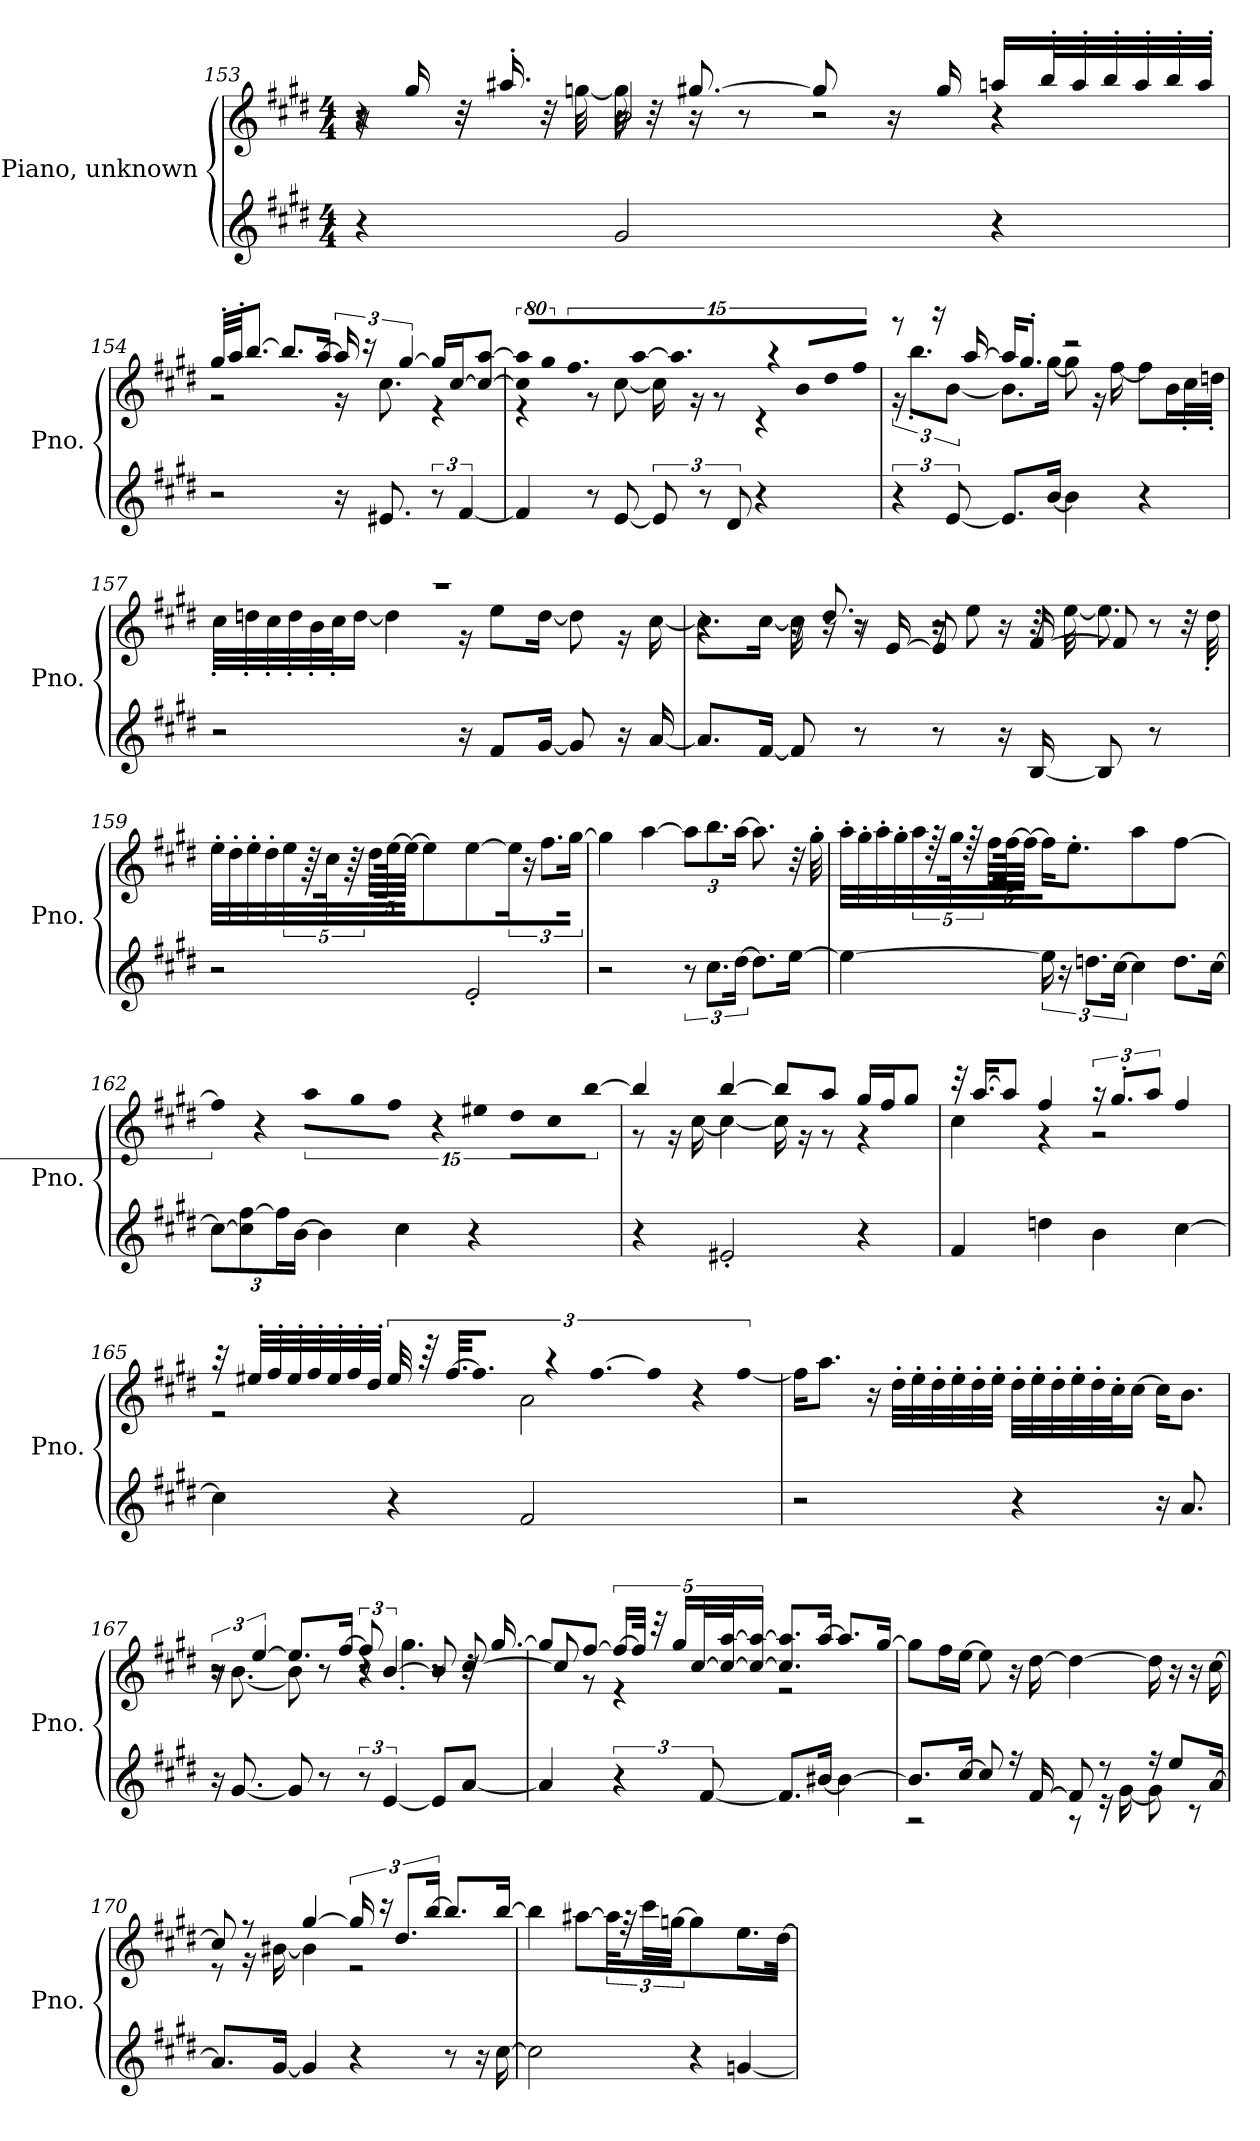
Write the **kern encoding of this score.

**kern	**kern
*part1	*part1
*staff2	*staff1
*I"Piano, unknown	*
*I'Pno.	*
!!LO:PB:g=z
*clefG2	*clefG2
*k[f#c#g#d#]	*k[f#c#g#d#]
*M4/4	*M4/4
=153	=153
*	*^
*	*	*^
4r	16r	8r	4r
.	16gg#/	.	.
.	32r	16r	.
.	16.aa#X'/	.	.
.	.	32r	.
.	.	[32ggn\	.
2g#/	16r	32gg\]	2b/
.	.	32r	.
.	[8.gg#X/	16r	.
.	.	8r	.
.	8gg#/]	2r	.
.	16r	.	.
.	16gg#/	.	.
4r	16aan/LL	.	4r
.	32bb'/L	.	.
.	32aa'/	.	.
.	32bb'/	.	.
.	32aa'/	.	.
.	32bb'/	.	.
.	32aa'/JJJ	.	.
*	*	*v	*v
!!LO:LB:g=z
=154	=154	=154
2r	32gg#'/LLL	2r
.	32aa'/JJ	.
.	[8.bb/J	.
.	8.bb/L]	.
.	[16aa/Jk	.
16r	24aa/]	16r
.	24r	.
8.e#X/	.	8.cc#\
.	[6gg#/	.
12r	16gg#/LL]	4r
.	[16cc#/J	.
[6f#/	.	.
.	8cc#/_ [8aa/J	.
=155	=155	=155
!	!LO:N:vis=8	!
4f#/]	640%71cc#/] 640%71aa/]L	4r
!	!LO:N:vis=8	!
.	640%71gg#/	.
.	1920ryy	.
.	9.ff#/	.
8r	.	8r
[8e/	.	[8cc#\
!	!LO:N:vis=16	!
.	[1920%107aa/K	.
.	9.aa/J]	.
12e/]	.	16cc#\]
.	.	16r
12r	.	.
!	!LO:N:vis=16	!
.	1920%107r	.
.	.	8r
12d#/	.	.
!	!LO:N:vis=8	!
.	640%71b/L	.
4r	.	4r
!	!LO:N:vis=8	!
.	640%71dd#/	.
!	!LO:N:vis=8	!
.	640%71ff#/J	.
!!LO:LB:g=z	!!
=156	=156	=156
6r	8r	24r
.	.	12.bb'\L
.	16r	.
[12e/	.	[12b\J
.	[16aa/	.
8.e/L]	16aa/KL]	8.b\L]
.	8.gg#'/J	.
[16b/Jk	.	[16gg#\Jk
4b\]	2r	8gg#\]
.	.	16r
.	.	[16ff#\
4r	.	8ff#\L]
.	.	16b\L
.	.	32cc#'\L
.	.	32ddn'\JJJ
=157	=157	=157
2r	1r	32cc#'\LLL
.	.	32ddn'\
.	.	32cc#'\
.	.	32dd'\
.	.	32b'\
.	.	32cc#'\J
.	.	[16dd\JJ
.	.	4dd\]
16r	.	16r
8f#/L	.	8ee\L
[16g#/Jk	.	[16dd\Jk
8g#/]	.	8dd\]
16r	.	16r
[16a/	.	[16cc#\
!!LO:LB:g=z
=158	=158	=158
*	*	*^
8.a/L]	4r	8.cc#\L]	4r
[16f#/Jk	.	[16cc#\Jk	.
8f#/]	16r	16cc#\]	8r
.	8.dd#/	16r	.
8r	.	8r	16r
.	.	.	[16e/
8r	2r	16r	8e/]
.	.	8ee\	.
16r	.	.	16r
[16B/	.	32r	[16f#/
.	.	[32ee\	.
8B/]	.	8.ee\]	8f#/]
8r	.	.	8r
.	.	32r	.
.	.	32dd#'\	.
*	*v	*v	*v
=159	=159
2r	32ee'\LLL
.	32dd#'\
.	32ee'\
.	32dd#'\
.	40ee\JJJ
.	80r
.	80cc#\
.	80r
.	40dd#\LLL
.	[80ee\K
.	40ee\JJJ_
.	4ee\]
2e'/	[4ee\
.	24ee\]
.	24r
.	12.ff#\L
.	[24gg#\Jk
!!LO:LB:g=z
=160	=160
2r	4gg#\]
.	[4aa\
*	*Xbrackettup
12r	12aa\L]
12.cc#\L	12.bb\
[24dd#\Jk	[24aa\Jk
8.dd#\L]	8.aa\]
[16ee\Jk	32r
.	32gg#'\
=161	=161
4ee\_	32aa'\LLL
.	32gg#'\
.	32aa'\
.	32gg#'\
*	*brackettup
.	40aa\JJJ
.	80r
.	80gg#\
.	80r
.	40ff#\LLL
.	[80ff#\K
.	40ff#\JJJ_
24ee\]	16ff#\KL]
24r	.
.	8.ee'\J
12.ddn\L	.
[24cc#\Jk	.
4cc#\]	4aa\
8.dd\L	[4ff#\
[16cc#\Jk	.
=162	=162
*Xbrackettup	*
!	!LO:N:vis=8
12cc#\L_	640%71ff#\]
12cc#\] [12ff#\	.
!	!LO:N:vis=8
.	640%71r
24ff#\L]	.
[24b\JJ	.
.	1920ryy
!	!LO:N:vis=8
.	640%71aa\L
4b\]	.
!	!LO:N:vis=8
.	640%71gg#\
!	!LO:N:vis=8
.	640%71ff#\J
4cc#\	.
.	1920ryy
!	!LO:N:vis=16
.	1920%107r
!	!LO:N:vis=8
.	640%71ee#X\
!	!LO:N:vis=8
.	640%71dd#\L
4r	.
!	!LO:N:vis=8
.	640%71cc#\
!	!LO:N:vis=16
.	[1920%107bb\Jk
!!LO:LB:g=z
=163	=163
*	*^
4r	4bb/]	8r
.	.	16r
.	.	[16cc#\
2e#X'/	[4bb/	4cc#\_
.	8bb/L]	16cc#\]
.	.	16r
.	8aa/J	8r
4r	16gg#/LL	4r
.	16ff#/J	.
.	8gg#/J	.
=164	=164	=164
4f#/	32r	4cc#\
.	[16.aa/KL	.
.	8aa/J]	.
4ddn\	4ff#/	4r
4b\	24r	2r
.	12.gg#'/L	.
.	12aa/J	.
[4cc#\	4ff#/	.
=165	=165	=165
4cc#\]	32r	2r
.	32ee#X'/LLL	.
.	32ff#'/	.
.	32ee#'/	.
.	32ff#'/	.
.	32ee#'/	.
.	32ff#'/	.
.	32dd#'/JJJ	.
4r	48ee#/	.
.	96r	.
.	[48.ff#/KKL	.
.	8.ff#/J]	.
2f#/	16r	2a\
.	[8.ff#/	.
.	8ff#/]	.
.	16r	.
.	[16ff#/	.
*	*v	*v
!!LO:PB:g=z
=166	=166
2r	16ff#\KL]
.	8.aa\J
.	16r
.	32dd#'\LLL
.	32ee'\
.	32dd#'\
.	32ee'\
.	32dd#'\
.	32ee'\JJJ
4r	32dd#'\LLL
.	32ee'\
.	32dd#'\
.	32ee'\
.	32dd#'\
.	32cc#'\J
.	[16cc#\JJ
16r	16cc#\KL]
8.a/	8.b\J
=167	=167
*	*^
*	*	*^
16r	12r	16r	2r
[8.g#/	.	[8.b\	.
.	[6ee/	.	.
8g#/]	8.ee/L]	8b\]	.
8r	.	8r	.
.	[16ff#/Jk	.	.
*brackettup	*	*	*
12r	12ff#/]	8r	4r
[6e/	[6b/	.	.
.	.	4.gg#'\	.
8e/L]	8b/]	.	8r
[8a/J	32r	.	[8cc#/
.	[16.gg#/	.	.
*	*	*v	*v
!!LO:LB:g=z
=168	=168	=168
4a/]	8gg#/L]	8cc#/]
.	[8ff#/J	8r
6r	20ff#/LL_	4r
.	40ff#/JJk]	.
.	40r	.
.	20gg#/LL	.
.	[40cc#/L	.
[12f#/	.	.
.	40cc#/_ [40aa/J	.
.	20cc#/_ 20aa/_JJ	.
8.f#/L]	8.cc#/] 8.aa/]L	2r
[16b#X/Jk	[16aa/Jk	.
4b#\_	8.aa/L]	.
.	[16gg#/Jk	.
*	*v	*v
=169	=169
*^	*
8.b#/L]	2r	8gg#\L]
.	.	16ff#\L
[16cc#/Jk	.	[16ee\JJ
8cc#/]	.	8ee\]
16r	.	16r
[16f#/	.	[16dd#\
8f#/]	8r	4dd#\_
8r	16r	.
.	[16g#\	.
16r	8g#\]	16dd#\]
8ee/L	.	16r
.	8r	16r
[16a/Jk	.	[16cc#\
*v	*v	*
!!LO:LB:g=z
=170	=170
*	*^
8.a/L]	8cc#/]	8r
.	8r	16r
[16g#/Jk	.	[16b#X\
4g#/]	[4gg#/	4b#\]
4r	24gg#/]	2r
.	24r	.
.	12.dd#/L	.
.	[24bb/Jk	.
8r	8.bb/L]	.
16r	.	.
[16cc#\	[16bb/Jk	.
*	*v	*v
=171	=171
2cc#\]	4bb\]
.	[8aa#X\L
.	48aa#\Jkk]
.	48r
.	24ccc#\LL
.	[24ggn\JJ
4r	4gg\]
[4gn/	8.ee\L
.	[16dd#\Jk
=	=
*-	*-
